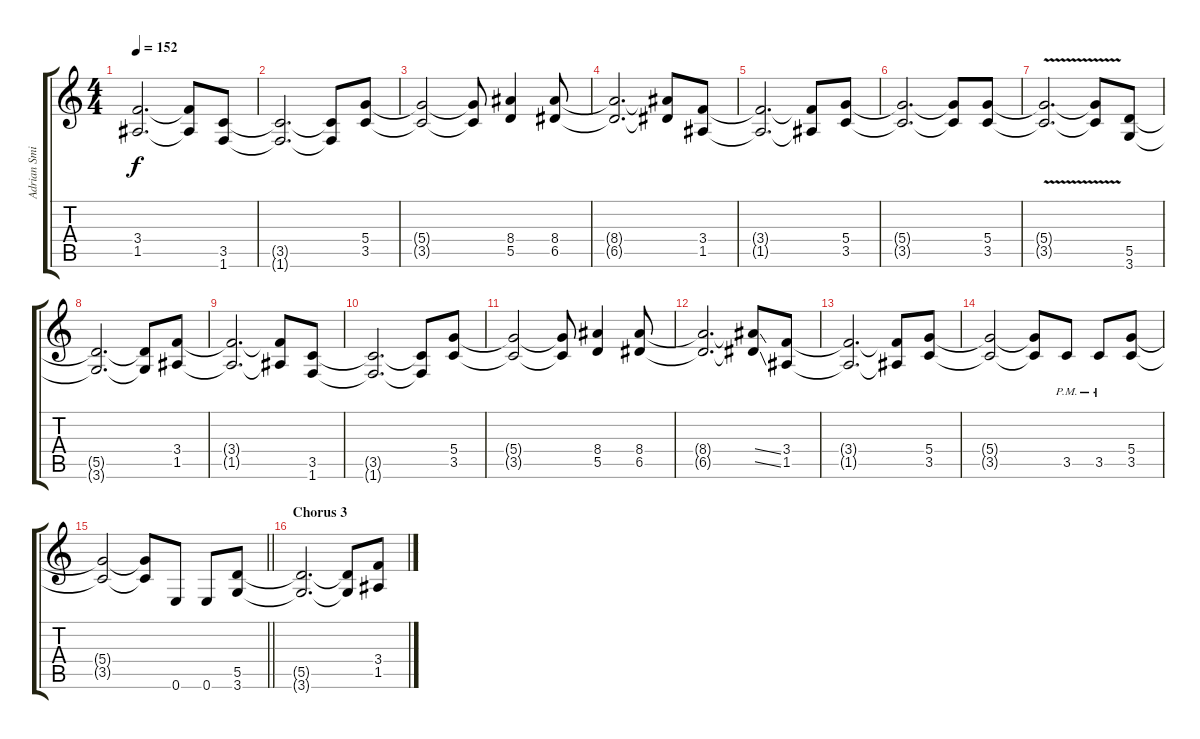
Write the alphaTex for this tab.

\track ("Adrian Smith" "Adrian Smi") {instrument overdrivenguitar}
\staff {score tabs}
\tuning (E4 B3 G3 D3 A2 E2) {hide}
\ts (4 4)
\tempo 152
\clef g2
\ks c
(3.4{t} 1.5{t}).2{d dy f} (3.4{t} 1.5{t}).8 (3.5 1.6).8 |
(3.5{t} 1.6{t}).2{d} (3.5{t} 1.6{t}).8 (5.4 3.5).8 |
(5.4{t} 3.5{t}).2 (5.4{t} 3.5{t}).8 (8.4 5.5).4 (8.4 6.5).8 |
(8.4{t} 6.5{t}).2{d} (8.4{t} 6.5{t}).8 (3.4 1.5).8 |
(3.4{t} 1.5{t}).2{d} (3.4{t} 1.5{t}).8 (5.4 3.5).8 |
(5.4{t} 3.5{t}).2{d} (5.4{t} 3.5{t}).8 (5.4 3.5).8 |
(5.4{v t} 3.5{v t}).2{d} (5.4{t} 3.5{t}).8 (5.5 3.6).8 |
(5.5{t} 3.6{t}).2{d} (5.5{t} 3.6{t}).8 (3.4 1.5).8 |
(3.4{t} 1.5{t}).2{d} (3.4{t} 1.5{t}).8 (3.5 1.6).8 |
(3.5{t} 1.6{t}).2{d} (3.5{t} 1.6{t}).8 (5.4 3.5).8 |
(5.4{t} 3.5{t}).2 (5.4{t} 3.5{t}).8 (8.4 5.5).4 (8.4 6.5).8 |
(8.4{t} 6.5{t}).2{d} (8.4{ss t} 6.5{ss t}).8 (3.4 1.5).8 |
(3.4{t} 1.5{t}).2{d} (3.4{t} 1.5{t}).8 (5.4 3.5).8 |
(5.4{t} 3.5{t}).2 (5.4{t} 3.5{t}).8 3.5{pm}.8 3.5{pm}.8 (5.4 3.5).8 |
\barLineRight lightlight
(5.4{t} 3.5{t}).2 (5.4{t} 3.5{t}).8 0.6.8 0.6.8 (5.5 3.6).8 |
\section ("" "Chorus 3")
(5.5{t} 3.6{t}).2{d} (5.5{t} 3.6{t}).8 (3.4 1.5).8
